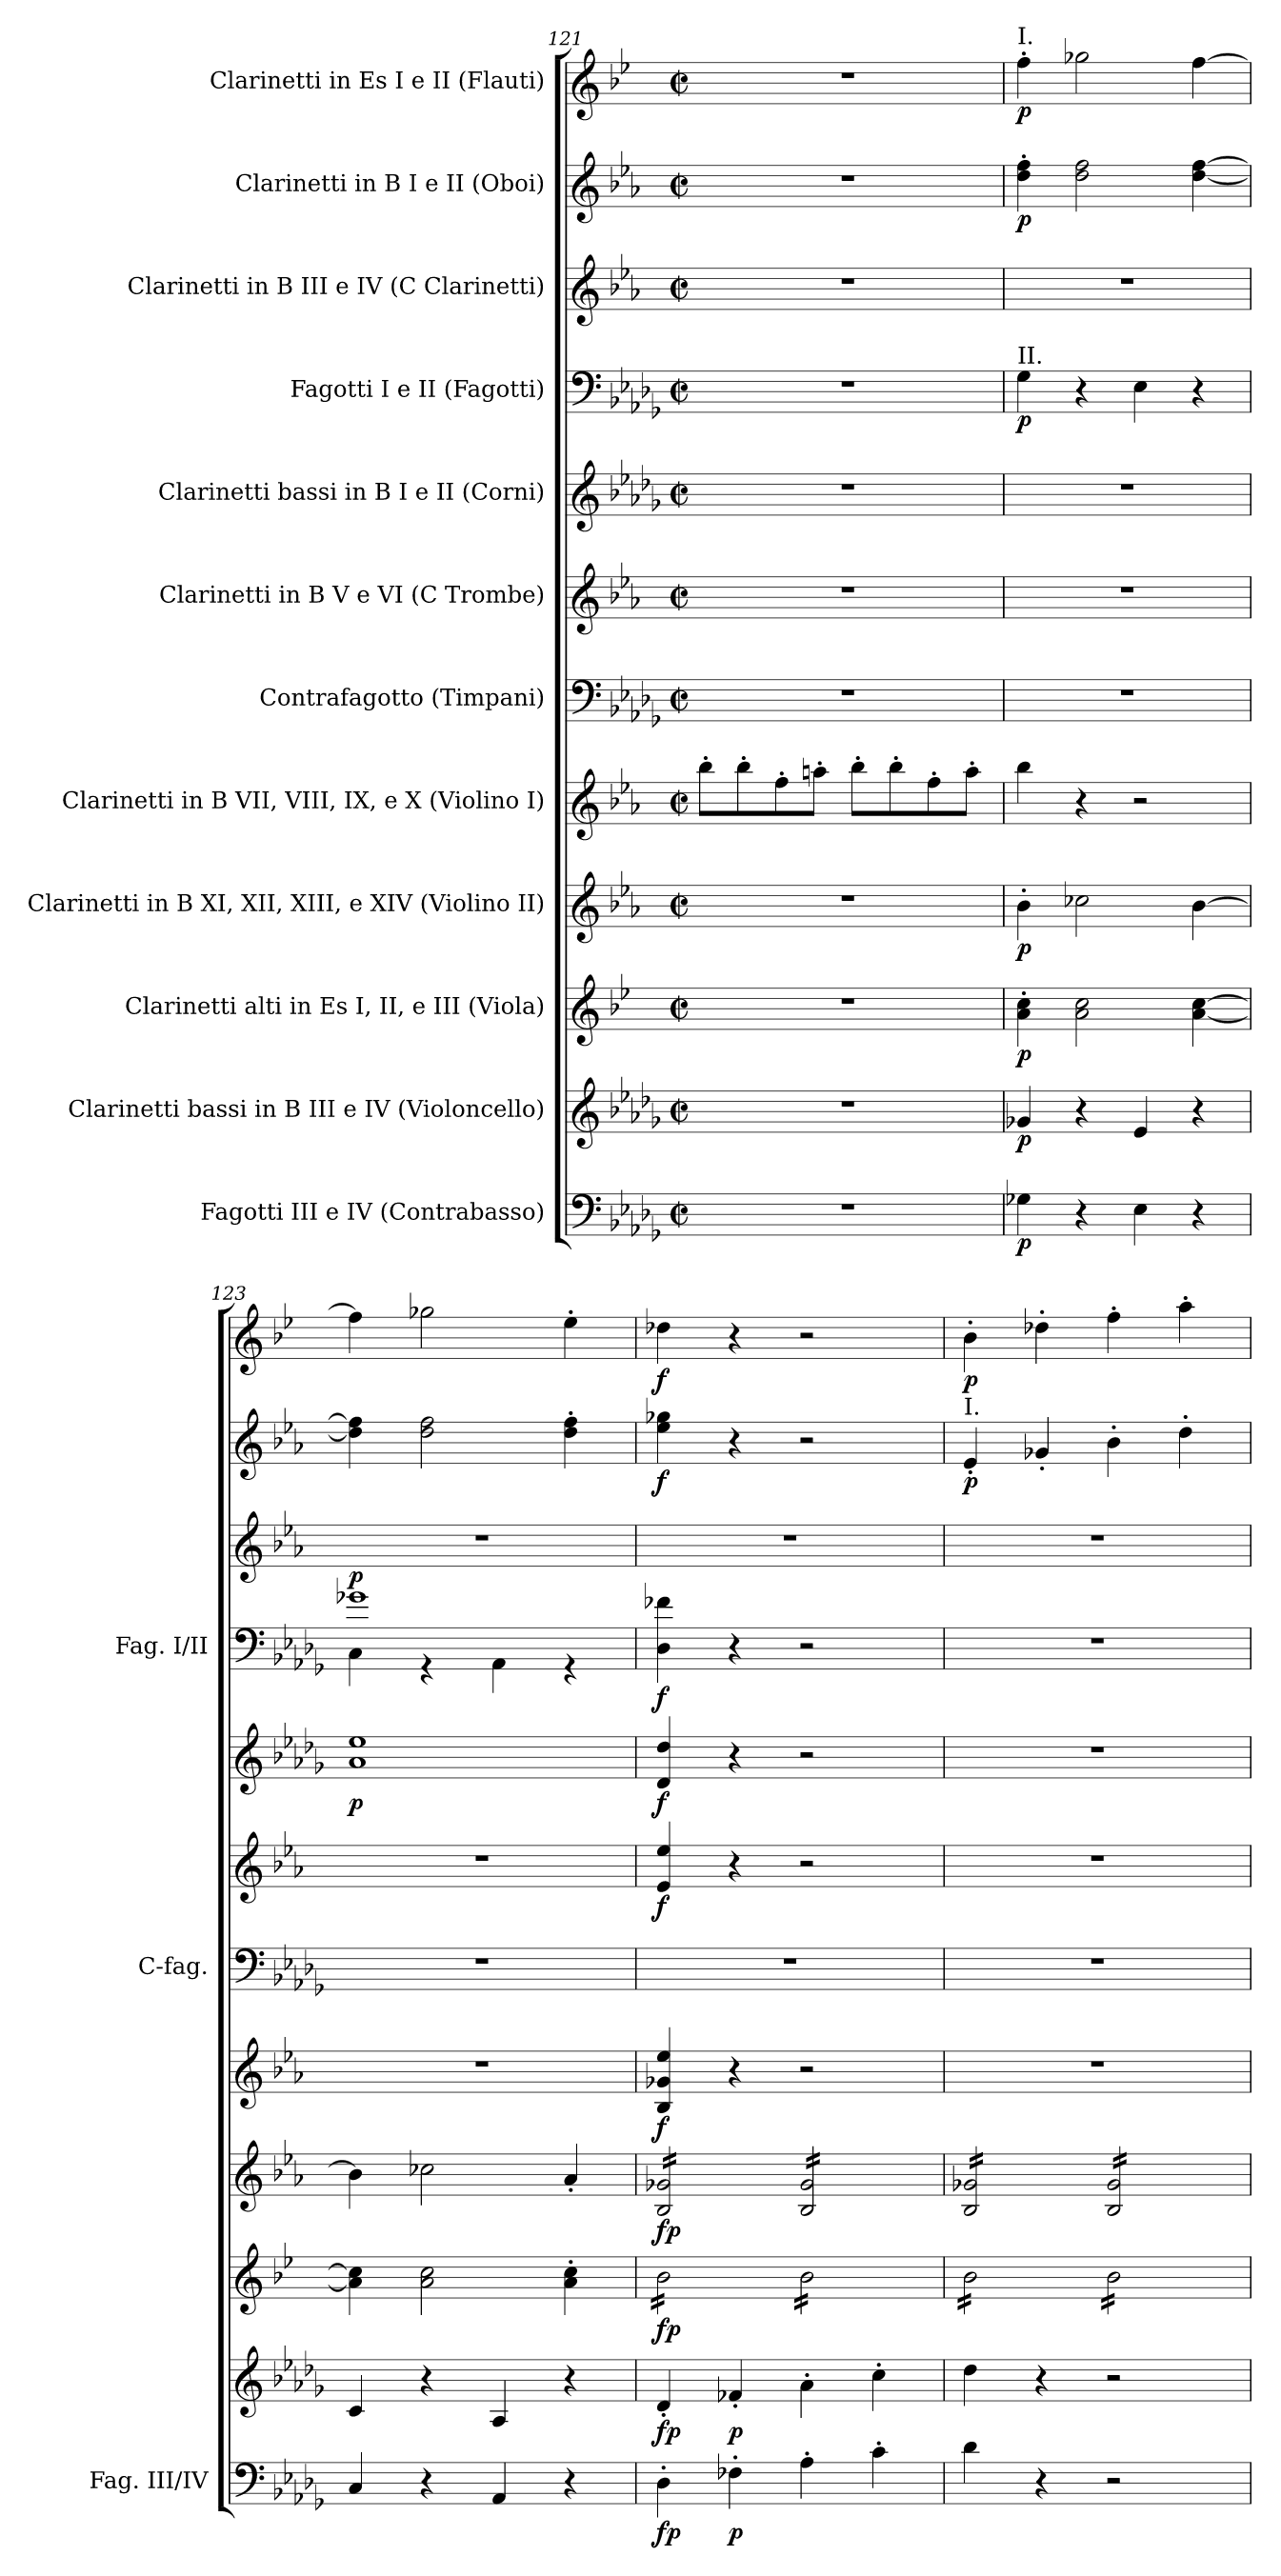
**kern	**dynam	**kern	**dynam	**kern	**dynam	**kern	**dynam	**kern	**dynam	**kern	**kern	**dynam	**kern	**dynam	**kern	**dynam	**kern	**kern	**dynam	**kern	**dynam
*part12	*part12	*part11	*part11	*part10	*part10	*part9	*part9	*part8	*part8	*part7	*part6	*part6	*part5	*part5	*part4	*part4	*part3	*part2	*part2	*part1	*part1
*staff12	*staff12	*staff11	*staff11	*staff10	*staff10	*staff9	*staff9	*staff8	*staff8	*staff7	*staff6	*staff6	*staff5	*staff5	*staff4	*staff4	*staff3	*staff2	*staff2	*staff1	*staff1
*I"Fagotti III e IV (Contrabasso)	*	*I"Clarinetti bassi in B III e IV (Violoncello)	*	*I"Clarinetti alti in Es I, II, e III (Viola)	*	*I"Clarinetti in B XI, XII, XIII, e XIV (Violino II)	*	*I"Clarinetti in B VII, VIII, IX, e X (Violino I)	*	*I"Contrafagotto (Timpani)	*I"Clarinetti in B V e VI (C Trombe)	*	*I"Clarinetti bassi in B I e II (Corni)	*	*I"Fagotti I e II (Fagotti)	*	*I"Clarinetti in B III e IV (C Clarinetti)	*I"Clarinetti in B I e II (Oboi)	*	*I"Clarinetti in Es I e II (Flauti)	*
*I'Fag. III/IV	*	*	*	*	*	*	*	*	*	*I'C-fag.	*	*	*	*	*I'Fag. I/II	*	*	*	*	*	*
!!LO:PB:g=z
*clefF4	*	*clefG2	*	*clefG2	*	*clefG2	*	*clefG2	*	*clefF4	*clefG2	*	*clefG2	*	*clefF4	*	*clefG2	*clefG2	*	*clefG2	*
*	*	*ITrd8c14	*	*ITrd5c9	*	*ITrd1c2	*	*ITrd1c2	*	*ITrd7c12	*ITrd1c2	*	*ITrd8c14	*	*	*	*ITrd1c2	*ITrd1c2	*	*ITrd-2c-3	*
*k[b-e-a-d-g-]	*	*k[b-e-a-d-g-]	*	*k[b-e-a-d-g-]	*	*k[b-e-a-d-g-]	*	*k[b-e-a-d-g-]	*	*k[b-e-a-d-g-]	*k[b-e-a-d-g-]	*	*k[b-e-a-d-g-]	*	*k[b-e-a-d-g-]	*	*k[b-e-a-d-g-]	*k[b-e-a-d-g-]	*	*k[b-e-a-d-g-]	*
*M2/2	*	*M2/2	*	*M2/2	*	*M2/2	*	*M2/2	*	*M2/2	*M2/2	*	*M2/2	*	*M2/2	*	*M2/2	*M2/2	*	*M2/2	*
*met(c|)	*	*met(c|)	*	*met(c|)	*	*met(c|)	*	*met(c|)	*	*met(c|)	*met(c|)	*	*met(c|)	*	*met(c|)	*	*met(c|)	*met(c|)	*	*met(c|)	*
=121	=121	=121	=121	=121	=121	=121	=121	=121	=121	=121	=121	=121	=121	=121	=121	=121	=121	=121	=121	=121	=121
1r	.	1r	.	1r	.	1r	.	8aa-'\L	.	1r	1r	.	1r	.	1r	.	1r	1r	.	1r	.
.	.	.	.	.	.	.	.	8aa-'\	.	.	.	.	.	.	.	.	.	.	.	.	.
.	.	.	.	.	.	.	.	8ee-'\	.	.	.	.	.	.	.	.	.	.	.	.	.
.	.	.	.	.	.	.	.	8ggn'\J	.	.	.	.	.	.	.	.	.	.	.	.	.
.	.	.	.	.	.	.	.	8aa-'\L	.	.	.	.	.	.	.	.	.	.	.	.	.
.	.	.	.	.	.	.	.	8aa-'\	.	.	.	.	.	.	.	.	.	.	.	.	.
.	.	.	.	.	.	.	.	8ee-'\	.	.	.	.	.	.	.	.	.	.	.	.	.
.	.	.	.	.	.	.	.	8gg'\J	.	.	.	.	.	.	.	.	.	.	.	.	.
=122	=122	=122	=122	=122	=122	=122	=122	=122	=122	=122	=122	=122	=122	=122	=122	=122	=122	=122	=122	=122	=122
!	!	!	!	!	!	!	!	!	!	!	!	!	!	!	!	!	!	!	!	!LO:TX:a:t=I.	!
!	!	!	!	!	!	!	!	!	!	!	!	!	!	!	!LO:TX:a:t=II.	!	!	!	!	!	!
!	!LO:DY:b	!	!LO:DY:b	!	!LO:DY:b	!	!LO:DY:b	!	!	!	!	!	!	!	!	!LO:DY:b	!	!	!LO:DY:b	!	!LO:DY:b
4G-X\	p	4G-X/	p	4c\' 4e-\'	p	4a-'\	p	4aa-\	.	1r	1r	.	1r	.	4G-\	p	1r	4cc\' 4ee-\'	p	4aa-'\	p
4r	.	4r	.	2c\ 2e-\	.	2b--X\	.	4r	.	.	.	.	.	.	4r	.	.	2cc\ 2ee-\	.	2bb--X\	.
4E-\	.	4E-/	.	.	.	.	.	2r	.	.	.	.	.	.	4E-\	.	.	.	.	.	.
4r	.	4r	.	[4c\ [4e-\	.	[4a-\	.	.	.	.	.	.	.	.	4r	.	.	[4cc\ [4ee-\	.	[4aa-\	.
!!LO:PB:g=z
=123	=123	=123	=123	=123	=123	=123	=123	=123	=123	=123	=123	=123	=123	=123	=123	=123	=123	=123	=123	=123	=123
*	*	*	*	*	*	*	*	*	*	*	*	*	*	*	*^	*	*	*	*	*	*
!	!	!	!	!	!	!	!	!	!	!	!	!	!	!LO:DY:b	!	!	!LO:DY:a	!	!	!	!	!
4C/	.	4C/	.	4c\] 4e-\]	.	4a-\]	.	1r	.	1r	1r	.	1A- 1e-	p	1g-X	4C\	p	1r	4cc\] 4ee-\]	.	4aa-\]	.
4r	.	4r	.	2c\ 2e-\	.	2b--X\	.	.	.	.	.	.	.	.	.	4r	.	.	2cc\ 2ee-\	.	2bb--X\	.
4AA-/	.	4AA-/	.	.	.	.	.	.	.	.	.	.	.	.	.	4AA-\	.	.	.	.	.	.
4r	.	4r	.	4c\' 4e-\'	.	4g-'/	.	.	.	.	.	.	.	.	.	4r	.	.	4cc\' 4ee-\'	.	4gg-'\	.
=124	=124	=124	=124	=124	=124	=124	=124	=124	=124	=124	=124	=124	=124	=124	=124	=124	=124	=124	=124	=124	=124	=124
!	!LO:DY:b	!	!LO:DY:b	!	!LO:DY:b	!	!LO:DY:b	!	!LO:DY:b	!	!	!LO:DY:b	!	!LO:DY:b	!	!	!LO:DY:b	!	!	!LO:DY:b	!	!LO:DY:b
*	*	*	*	*	*	*	*	*	*	*	*	*	*	*	*v	*v	*	*	*	*	*	*
*	*	*	*	*tremolo	*	*	*	*	*	*	*	*	*	*	*	*	*	*	*	*	*
*	*	*	*	*	*	*tremolo	*	*	*	*	*	*	*	*	*	*	*	*	*	*	*
4D-'\	fp	4D-'/	fp	16d-\LL	fp	16A-/ 16f-X/LL	fp	4A-/ 4f-X/ 4dd-/	f	1r	4d-/ 4dd-/	f	4D-/ 4d-/	f	4D-\ 4f-X\	f	1r	4dd-\ 4ff-X\	f	4ff-X\	f
.	.	.	.	16d-\	.	16A-/ 16f-X/	.	.	.	.	.	.	.	.	.	.	.	.	.	.	.
.	.	.	.	16d-\	.	16A-/ 16f-X/	.	.	.	.	.	.	.	.	.	.	.	.	.	.	.
.	.	.	.	16d-\	.	16A-/ 16f-X/	.	.	.	.	.	.	.	.	.	.	.	.	.	.	.
!	!LO:DY:b	!	!LO:DY:b	!	!	!	!	!	!	!	!	!	!	!	!	!	!	!	!	!	!
4F-X'\	p	4F-X'/	p	16d-\	.	16A-/ 16f-X/	.	4r	.	.	4r	.	4r	.	4r	.	.	4r	.	4r	.
.	.	.	.	16d-\	.	16A-/ 16f-X/	.	.	.	.	.	.	.	.	.	.	.	.	.	.	.
.	.	.	.	16d-\	.	16A-/ 16f-X/	.	.	.	.	.	.	.	.	.	.	.	.	.	.	.
.	.	.	.	16d-\JJ	.	16A-/ 16f-X/JJ	.	.	.	.	.	.	.	.	.	.	.	.	.	.	.
4A-'\	.	4A-'\	.	16d-\LL	.	16A-/ 16f-/LL	.	2r	.	.	2r	.	2r	.	2r	.	.	2r	.	2r	.
.	.	.	.	16d-\	.	16A-/ 16f-/	.	.	.	.	.	.	.	.	.	.	.	.	.	.	.
.	.	.	.	16d-\	.	16A-/ 16f-/	.	.	.	.	.	.	.	.	.	.	.	.	.	.	.
.	.	.	.	16d-\	.	16A-/ 16f-/	.	.	.	.	.	.	.	.	.	.	.	.	.	.	.
4c'\	.	4c'\	.	16d-\	.	16A-/ 16f-/	.	.	.	.	.	.	.	.	.	.	.	.	.	.	.
.	.	.	.	16d-\	.	16A-/ 16f-/	.	.	.	.	.	.	.	.	.	.	.	.	.	.	.
.	.	.	.	16d-\	.	16A-/ 16f-/	.	.	.	.	.	.	.	.	.	.	.	.	.	.	.
.	.	.	.	16d-\JJ	.	16A-/ 16f-/JJ	.	.	.	.	.	.	.	.	.	.	.	.	.	.	.
=125	=125	=125	=125	=125	=125	=125	=125	=125	=125	=125	=125	=125	=125	=125	=125	=125	=125	=125	=125	=125	=125
!	!	!	!	!	!	!	!	!	!	!	!	!	!	!	!	!	!	!LO:TX:a:t=I.	!	!	!
!	!	!	!	!	!	!	!	!	!	!	!	!	!	!	!	!	!	!	!LO:DY:b	!	!LO:DY:b
4d-\	.	4d-\	.	16d-\LL	.	16A-/ 16f-X/LL	.	1r	.	1r	1r	.	1r	.	1r	.	1r	4d-'/	p	4dd-'\	p
.	.	.	.	16d-\	.	16A-/ 16f-X/	.	.	.	.	.	.	.	.	.	.	.	.	.	.	.
.	.	.	.	16d-\	.	16A-/ 16f-X/	.	.	.	.	.	.	.	.	.	.	.	.	.	.	.
.	.	.	.	16d-\	.	16A-/ 16f-X/	.	.	.	.	.	.	.	.	.	.	.	.	.	.	.
4r	.	4r	.	16d-\	.	16A-/ 16f-X/	.	.	.	.	.	.	.	.	.	.	.	4f-X'/	.	4ff-X'\	.
.	.	.	.	16d-\	.	16A-/ 16f-X/	.	.	.	.	.	.	.	.	.	.	.	.	.	.	.
.	.	.	.	16d-\	.	16A-/ 16f-X/	.	.	.	.	.	.	.	.	.	.	.	.	.	.	.
.	.	.	.	16d-\JJ	.	16A-/ 16f-X/JJ	.	.	.	.	.	.	.	.	.	.	.	.	.	.	.
2r	.	2r	.	16d-\LL	.	16A-/ 16f-/LL	.	.	.	.	.	.	.	.	.	.	.	4a-'\	.	4aa-'\	.
.	.	.	.	16d-\	.	16A-/ 16f-/	.	.	.	.	.	.	.	.	.	.	.	.	.	.	.
.	.	.	.	16d-\	.	16A-/ 16f-/	.	.	.	.	.	.	.	.	.	.	.	.	.	.	.
.	.	.	.	16d-\	.	16A-/ 16f-/	.	.	.	.	.	.	.	.	.	.	.	.	.	.	.
.	.	.	.	16d-\	.	16A-/ 16f-/	.	.	.	.	.	.	.	.	.	.	.	4cc'\	.	4ccc'\	.
.	.	.	.	16d-\	.	16A-/ 16f-/	.	.	.	.	.	.	.	.	.	.	.	.	.	.	.
.	.	.	.	16d-\	.	16A-/ 16f-/	.	.	.	.	.	.	.	.	.	.	.	.	.	.	.
.	.	.	.	16d-\JJ	.	16A-/ 16f-/JJ	.	.	.	.	.	.	.	.	.	.	.	.	.	.	.
*	*	*	*	*	*	*Xtremolo	*	*	*	*	*	*	*	*	*	*	*	*	*	*	*
*	*	*	*	*Xtremolo	*	*	*	*	*	*	*	*	*	*	*	*	*	*	*	*	*
=	=	=	=	=	=	=	=	=	=	=	=	=	=	=	=	=	=	=	=	=	=
*-	*-	*-	*-	*-	*-	*-	*-	*-	*-	*-	*-	*-	*-	*-	*-	*-	*-	*-	*-	*-	*-
